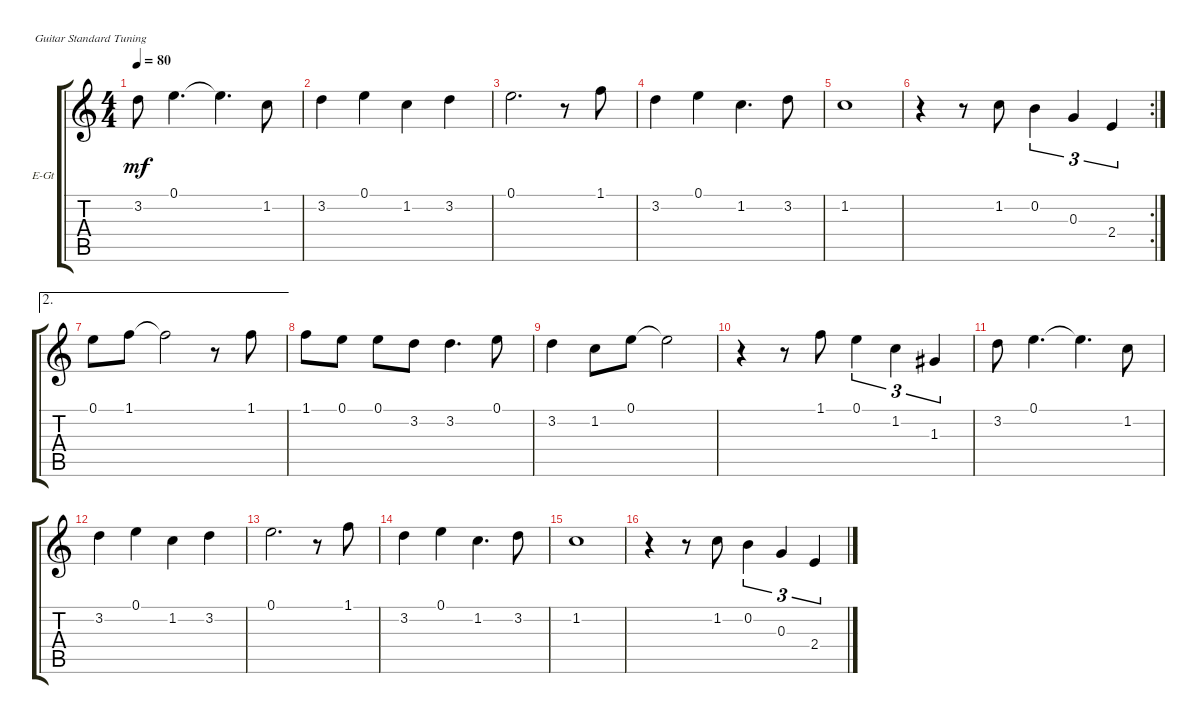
\defaultSystemsLayout 4
\bracketExtendMode groupsimilarinstruments
\firstSystemTrackNameOrientation horizontal
\otherSystemsTrackNameOrientation horizontal
\track ("Electric Guitar" "E-Gt") {instrument electricguitarclean}
\staff {score tabs}
\tuning (E4 B3 G3 D3 A2 E2)
\ts (4 4)
\tempo 80
\clef g2
\ks c
3.2.8{dy mf} 0.1.4{d} 0.1{t}.4{d} 1.2.8 |
3.2.4 0.1.4 1.2.4 3.2.4 |
0.1.2{d} r.8 1.1.8 |
3.2.4 0.1.4 1.2.4{d} 3.2.8 |
1.2.1 |
\rc 2
r.4 r.8 1.2.8 0.2.4{tu (3 2)} 0.3.4{tu (3 2)} 2.4.4{tu (3 2)} |
\ae 2
0.1.8 1.1.8 1.1{t}.2 r.8 1.1.8 |
1.1.8 0.1.8 0.1.8 3.2.8 3.2.4{d} 0.1.8 |
3.2.4 1.2.8 0.1.8 0.1{t}.2 |
r.4 r.8 1.1.8 0.1.4{tu (3 2)} 1.2.4{tu (3 2)} 1.3.4{tu (3 2)} |
3.2.8 0.1.4{d} 0.1{t}.4{d} 1.2.8 |
3.2.4 0.1.4 1.2.4 3.2.4 |
0.1.2{d} r.8 1.1.8 |
3.2.4 0.1.4 1.2.4{d} 3.2.8 |
1.2.1 |
r.4 r.8 1.2.8 0.2.4{tu (3 2)} 0.3.4{tu (3 2)} 2.4.4{tu (3 2)}
